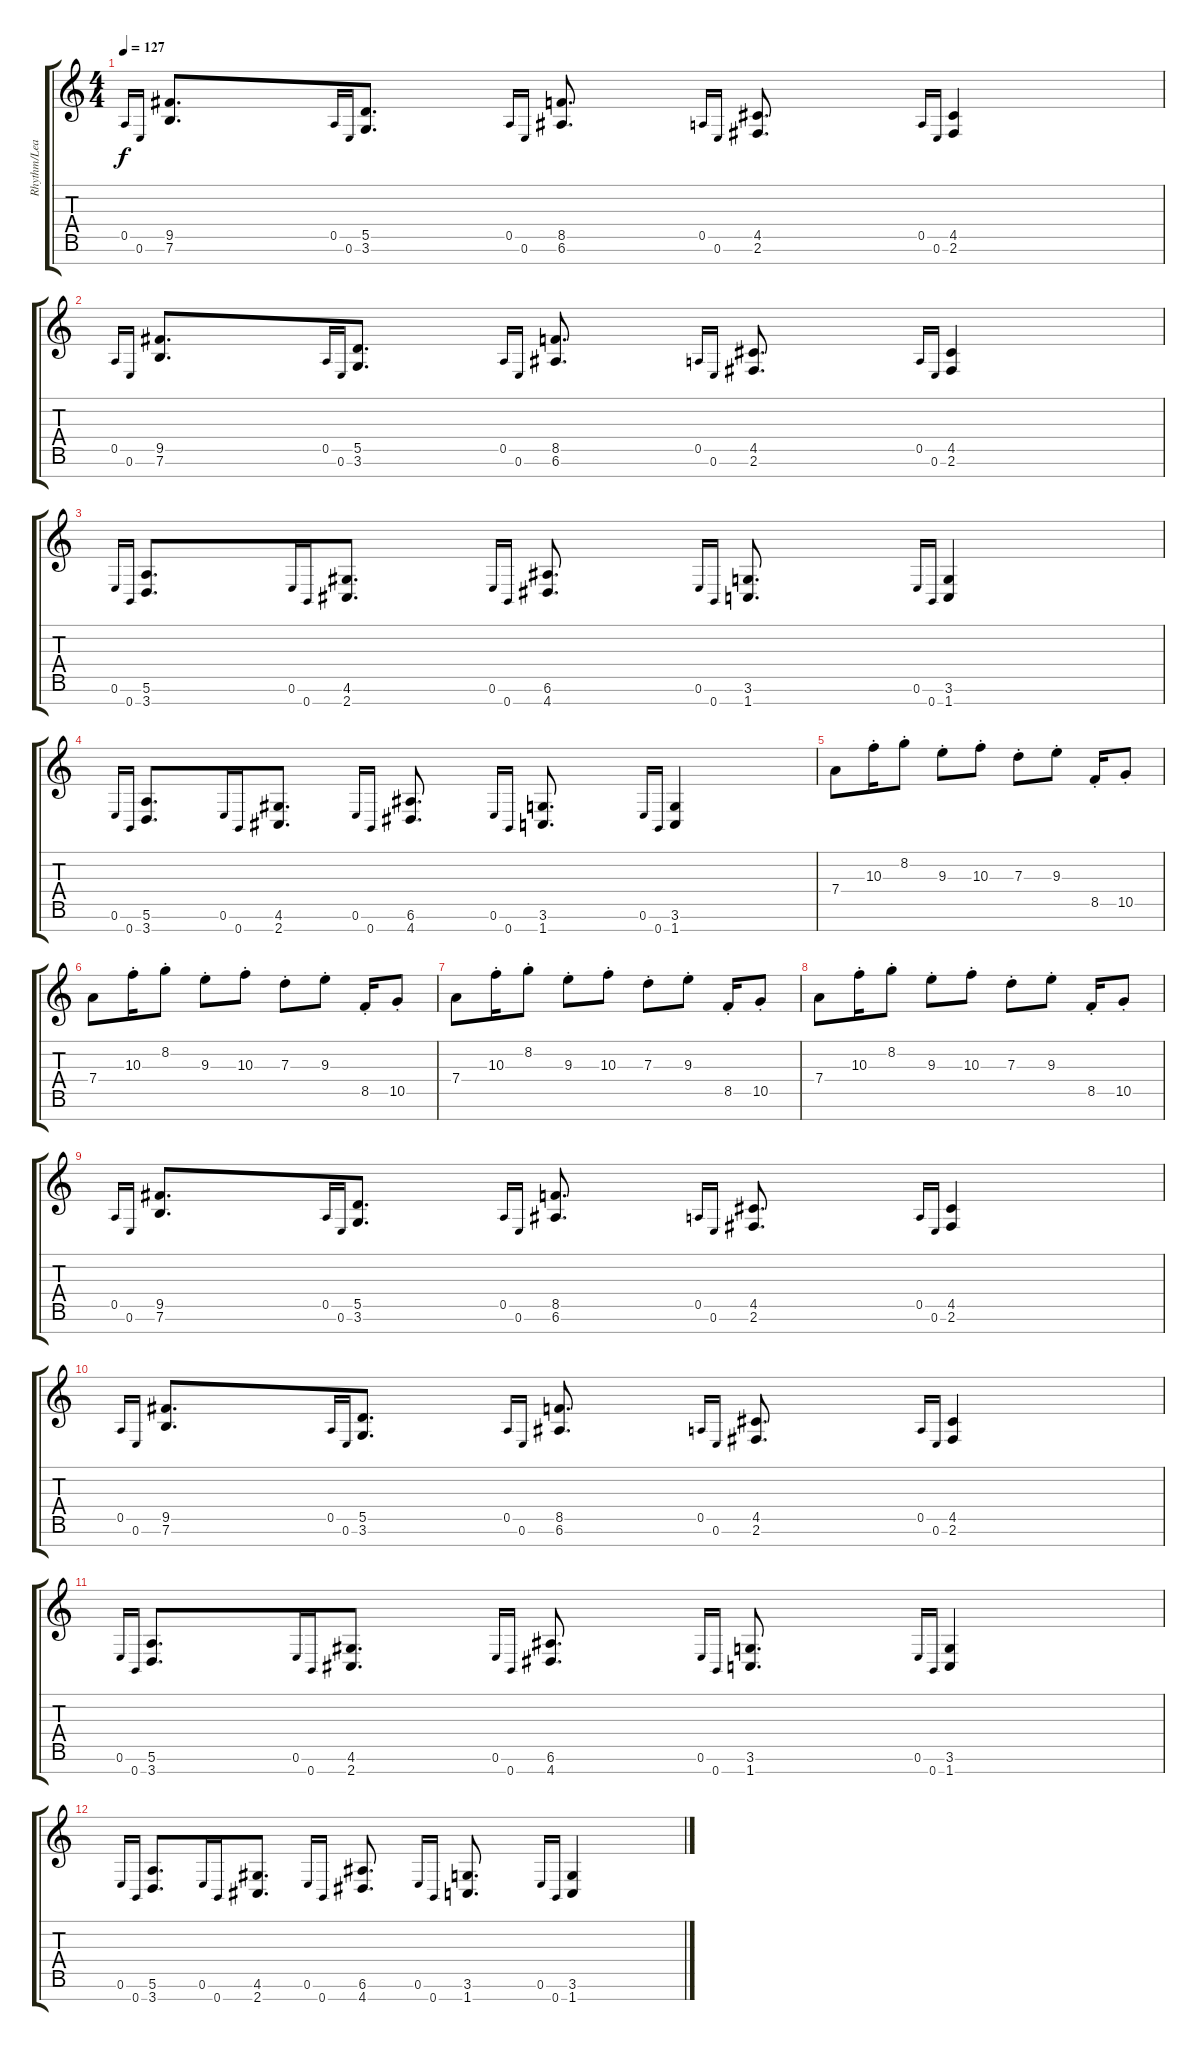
\track ("Rhythm/Lead" "Rhythm/Lea") {instrument electricguitarjazz}
\staff {score tabs}
\tuning (E4 B3 G3 D3 A2 E2 B1) {hide}
\ts (4 4)
\tempo 127
\clef g2
\ks c
0.5.16{gr onbeat dy f} 0.6.16{gr onbeat} (9.5 7.6).8{d instrument distortionguitar} 0.5.16{gr onbeat} 0.6.16{gr onbeat} (5.5 3.6).8{d} 0.5.16{gr onbeat} 0.6.16{gr onbeat} (8.5 6.6).8{d} 0.5.16{gr onbeat} 0.6.16{gr onbeat} (4.5 2.6).8{d} 0.5.16{gr onbeat} 0.6.16{gr onbeat} (4.5 2.6).4 |
0.5.16{gr onbeat} 0.6.16{gr onbeat} (9.5 7.6).8{d} 0.5.16{gr onbeat} 0.6.16{gr onbeat} (5.5 3.6).8{d} 0.5.16{gr onbeat} 0.6.16{gr onbeat} (8.5 6.6).8{d} 0.5.16{gr onbeat} 0.6.16{gr onbeat} (4.5 2.6).8{d} 0.5.16{gr onbeat} 0.6.16{gr onbeat} (4.5 2.6).4 |
0.6.16{gr onbeat} 0.7.16{gr onbeat} (5.6 3.7).8{d} 0.6.16{gr onbeat} 0.7.16{gr onbeat} (4.6 2.7).8{d} 0.6.16{gr onbeat} 0.7.16{gr onbeat} (6.6 4.7).8{d} 0.6.16{gr onbeat} 0.7.16{gr onbeat} (3.6 1.7).8{d} 0.6.16{gr onbeat} 0.7.16{gr onbeat} (3.6 1.7).4 |
0.6.16{gr onbeat} 0.7.16{gr onbeat} (5.6 3.7).8{d} 0.6.16{gr onbeat} 0.7.16{gr onbeat} (4.6 2.7).8{d} 0.6.16{gr onbeat} 0.7.16{gr onbeat} (6.6 4.7).8{d} 0.6.16{gr onbeat} 0.7.16{gr onbeat} (3.6 1.7).8{d} 0.6.16{gr onbeat} 0.7.16{gr onbeat} (3.6 1.7).4 |
7.4.8{instrument electricguitarjazz} 10.3{st}.16 8.2{st}.8 9.3{st}.8 10.3{st}.8 7.3{st}.8 9.3{st}.8 8.5{st}.16 10.5{st}.8 |
7.4.8 10.3{st}.16 8.2{st}.8 9.3{st}.8 10.3{st}.8 7.3{st}.8 9.3{st}.8 8.5{st}.16 10.5{st}.8 |
7.4.8 10.3{st}.16 8.2{st}.8 9.3{st}.8 10.3{st}.8 7.3{st}.8 9.3{st}.8 8.5{st}.16 10.5{st}.8 |
7.4.8 10.3{st}.16 8.2{st}.8 9.3{st}.8 10.3{st}.8 7.3{st}.8 9.3{st}.8 8.5{st}.16 10.5{st}.8 |
0.5.16{gr onbeat} 0.6.16{gr onbeat} (9.5 7.6).8{d instrument distortionguitar} 0.5.16{gr onbeat} 0.6.16{gr onbeat} (5.5 3.6).8{d} 0.5.16{gr onbeat} 0.6.16{gr onbeat} (8.5 6.6).8{d} 0.5.16{gr onbeat} 0.6.16{gr onbeat} (4.5 2.6).8{d} 0.5.16{gr onbeat} 0.6.16{gr onbeat} (4.5 2.6).4 |
0.5.16{gr onbeat} 0.6.16{gr onbeat} (9.5 7.6).8{d} 0.5.16{gr onbeat} 0.6.16{gr onbeat} (5.5 3.6).8{d} 0.5.16{gr onbeat} 0.6.16{gr onbeat} (8.5 6.6).8{d} 0.5.16{gr onbeat} 0.6.16{gr onbeat} (4.5 2.6).8{d} 0.5.16{gr onbeat} 0.6.16{gr onbeat} (4.5 2.6).4 |
0.6.16{gr onbeat} 0.7.16{gr onbeat} (5.6 3.7).8{d} 0.6.16{gr onbeat} 0.7.16{gr onbeat} (4.6 2.7).8{d} 0.6.16{gr onbeat} 0.7.16{gr onbeat} (6.6 4.7).8{d} 0.6.16{gr onbeat} 0.7.16{gr onbeat} (3.6 1.7).8{d} 0.6.16{gr onbeat} 0.7.16{gr onbeat} (3.6 1.7).4 |
0.6.16{gr onbeat} 0.7.16{gr onbeat} (5.6 3.7).8{d} 0.6.16{gr onbeat} 0.7.16{gr onbeat} (4.6 2.7).8{d} 0.6.16{gr onbeat} 0.7.16{gr onbeat} (6.6 4.7).8{d} 0.6.16{gr onbeat} 0.7.16{gr onbeat} (3.6 1.7).8{d} 0.6.16{gr onbeat} 0.7.16{gr onbeat} (3.6 1.7).4
